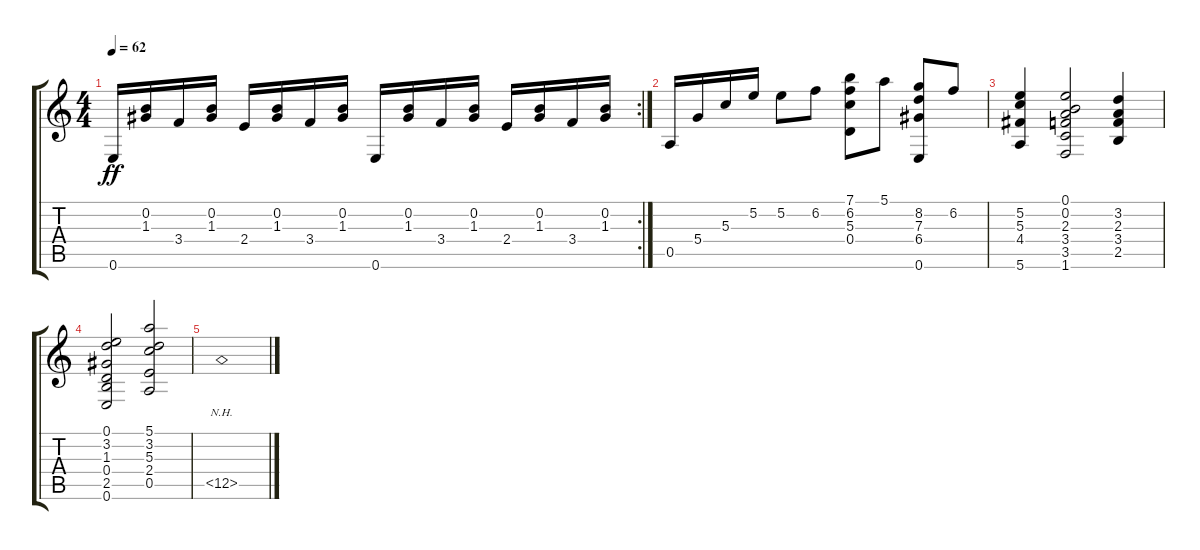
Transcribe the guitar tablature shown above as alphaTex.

\track "" {instrument acousticguitarnylon}
\staff {score tabs}
\tuning (E4 B3 G3 D3 A2 E2) {hide}
\rc 2
\ts (4 4)
\tempo 62
\clef g2
\ks c
0.6.16{dy ff} (0.2 1.3).16 3.4.16 (0.2 1.3).16 2.4.16 (0.2 1.3).16 3.4.16 (0.2 1.3).16 0.6.16 (0.2 1.3).16 3.4.16 (0.2 1.3).16 2.4.16 (0.2 1.3).16 3.4.16 (0.2 1.3).16 |
0.5.16 5.4.16 5.3.16 5.2.16 5.2.8 6.2.8 (7.1 6.2 5.3 0.4).8 5.1.8 (8.2 7.3 6.4 0.6).8 6.2.8 |
(5.2 5.3 4.4 5.6).4 (0.1 0.2 2.3 3.4 3.5 1.6).2 (3.2 2.3 3.4 2.5).4 |
(0.1 3.2 1.3 0.4 2.5 0.6).2 (5.1 3.2 5.3 2.4 0.5).2 |
0.5{nh}.1
